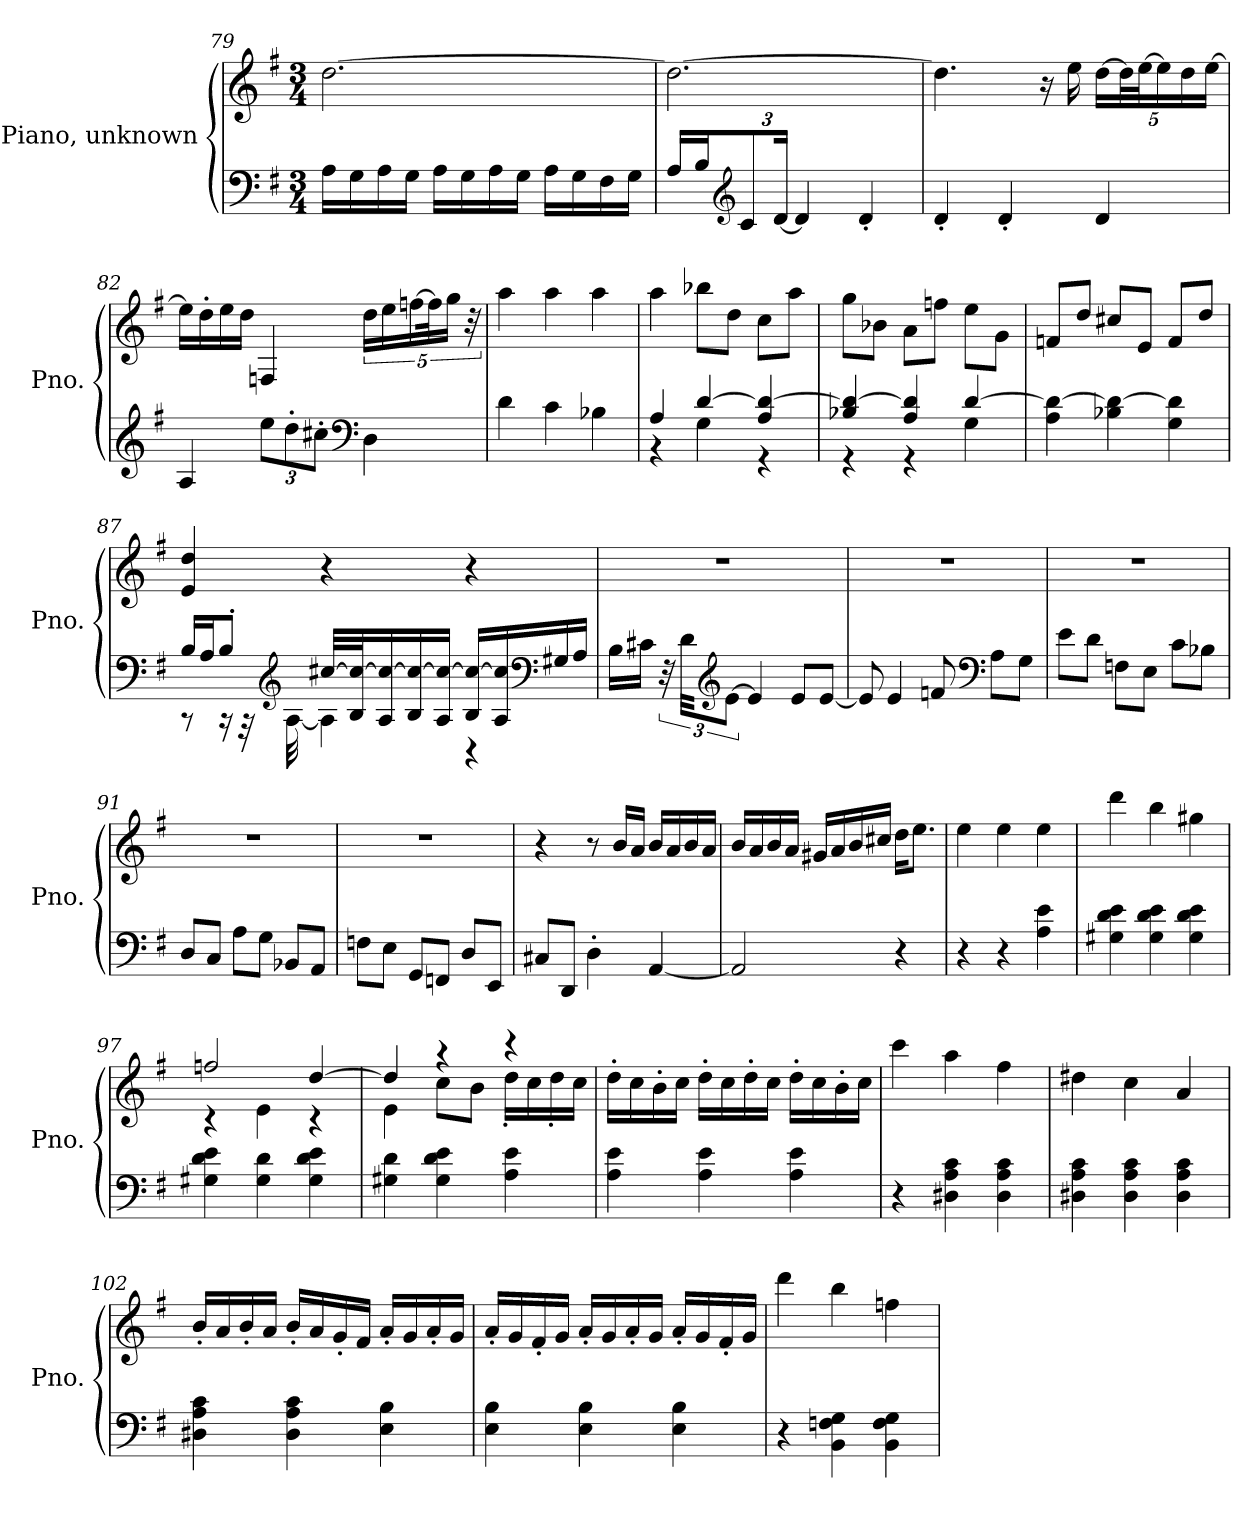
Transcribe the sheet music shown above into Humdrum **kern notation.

**kern	**kern
*part1	*part1
*staff2	*staff1
*I"Piano, unknown	*
*I'Pno.	*
*clefF4	*clefG2
*k[f#]	*k[f#]
*M3/4	*M3/4
=79	=79
16A\LL	[2.dd\
16G\	.
16A\	.
16G\JJ	.
16A\LL	.
16G\	.
16A\	.
16G\JJ	.
16A\LL	.
16G\	.
16F#\	.
16G\JJ	.
=80	=80
16A/LL	2.dd\_
16B/J	.
*clefG2	*
*Xbrackettup	*
12c/	.
[24d/Jk	.
4d/]	.
4d'/	.
=81	=81
4d'/	4.dd\]
4d'/	.
.	16r
.	16ee\
*	*Xbrackettup
4d/	[20dd\LL
.	40dd\L]
.	[40ee\J
.	20ee\]
.	20dd\
.	[20ee\JJ
!!LO:PB:g=z
=82	=82
4A/	16ee\LL]
.	16dd'\
.	16ee\
.	16dd\JJ
12ee\L	4Fn/
12dd'\	.
12cc#X'\J	.
*clefF4	*
*	*brackettup
4D\	20dd\LL
.	20ee\
.	[20ffn\
.	40ff\K]
.	20gg\JJ
.	40r
=83	=83
4d\	4aa\
4c\	4aa\
4B-X\	4aa\
=84	=84
*^	*
4A/	4r	4aa\
[4d/	4G\	8bb-X\L
.	.	8dd\J
4A/ 4d/_	4r	8cc\L
.	.	8aa\J
=85	=85	=85
4B-X/ 4d/_	4r	8gg\L
.	.	8b-X\J
4A/ 4d/]	4r	8a\L
.	.	8ffn\J
[4d/	4G\	8ee\L
.	.	8g\J
*v	*v	*
=86	=86
4A\ 4d\_	8fn/L
.	8dd/J
4B-X\ 4d\_	8cc#X/L
.	8e/J
4G\ 4d\]	8f/L
.	8dd/J
!!LO:LB:g=z
=87	=87
*^	*
16B/LL	8r	4e/ 4dd/
16A/J	.	.
8B'/J	16r	.
.	32r	.
*clefG2	*	*
.	[32A\	.
[32cc#X/LLL	4A\]	4r
32B/ 32cc#/_J	.	.
16A/ 16cc#/_	.	.
16B/ 16cc#/_	.	.
16A/ 16cc#/_JJ	.	.
16B/ 16cc#/_LL	4r	4r
16A/ 16cc#/]	.	.
*clefF4	*	*
16G#X/	.	.
16A/JJ	.	.
*v	*v	*
=88	=88
16B\LL	2.r
16c#X\JJ	.
*brackettup	*
48r	.
48d\KKL	.
*clefG2	*
[12e\J	.
4e/]	.
8e/L	.
[8e/J	.
=89	=89
8e/]	2.r
4e/	.
8fn/	.
*clefF4	*
8A\L	.
8G\J	.
!!LO:LB:g=z
=90	=90
8e\L	2.r
8d\J	.
8Fn\L	.
8E\J	.
8c\L	.
8B-X\J	.
=91	=91
8D/L	2.r
8C/J	.
8A\L	.
8G\J	.
8BB-X/L	.
8AA/J	.
=92	=92
8Fn\L	2.r
8E\J	.
8GG/L	.
8FFn/J	.
8D/L	.
8EE/J	.
=93	=93
8C#X/L	4r
8DD/J	.
4D'\	8r
.	16b/LL
.	16a/JJ
[4AA/	16b/LL
.	16a/
.	16b/
.	16a/JJ
=94	=94
2AA/]	16b/LL
.	16a/
.	16b/
.	16a/JJ
.	16g#X/LL
.	16a/
.	16b/
.	16cc#X/JJ
4r	16dd\KL
.	8.ee\J
!!LO:LB:g=z
=95	=95
4r	4ee\
4r	4ee\
4A\ 4e\	4ee\
=96	=96
4G#X\ 4d\ 4e\	4ddd\
4G#\ 4d\ 4e\	4bb\
4G#\ 4d\ 4e\	4gg#X\
=97	=97
*	*^
4G#X\ 4d\ 4e\	2ffn/	4r
4G#\ 4d\	.	4e\
4G#\ 4d\ 4e\	[4dd/	4r
=98	=98	=98
4G#X\ 4d\	4dd/]	4e\
4G#\ 4d\ 4e\	4r	8cc\L
.	.	8b\J
4A\ 4e\	4r	16dd'\LL
.	.	16cc\
.	.	16dd'\
.	.	16cc\JJ
*	*v	*v
=99	=99
4A\ 4e\	16dd'\LL
.	16cc\
.	16b'\
.	16cc\JJ
4A\ 4e\	16dd'\LL
.	16cc\
.	16dd'\
.	16cc\JJ
4A\ 4e\	16dd'\LL
.	16cc\
.	16b'\
.	16cc\JJ
=100	=100
4r	4ccc\
4D#X\ 4A\ 4c\	4aa\
4D#\ 4A\ 4c\	4ff#\
!!LO:LB:g=z
=101	=101
4D#X\ 4A\ 4c\	4dd#X\
4D#\ 4A\ 4c\	4cc\
4D#\ 4A\ 4c\	4a/
=102	=102
4D#X\ 4A\ 4c\	16b'/LL
.	16a/
.	16b'/
.	16a/JJ
4D#\ 4A\ 4c\	16b'/LL
.	16a/
.	16g'/
.	16f#/JJ
4E\ 4B\	16a'/LL
.	16g/
.	16a'/
.	16g/JJ
=103	=103
4E\ 4B\	16a'/LL
.	16g/
.	16f#'/
.	16g/JJ
4E\ 4B\	16a'/LL
.	16g/
.	16a'/
.	16g/JJ
4E\ 4B\	16a'/LL
.	16g/
.	16f#'/
.	16g/JJ
=104	=104
4r	4ddd\
4BB\ 4Fn\ 4G\	4bb\
4BB\ 4F\ 4G\	4ffn\
=	=
*-	*-
